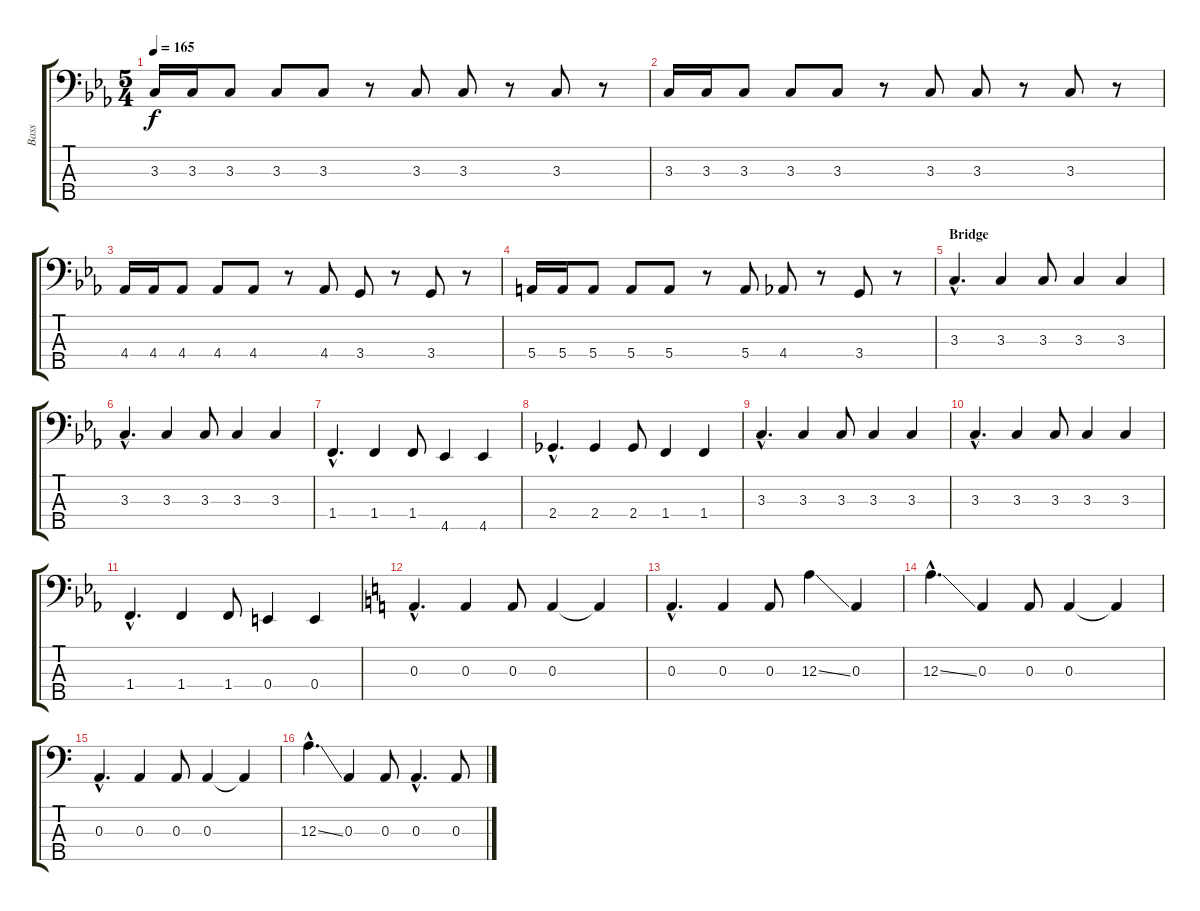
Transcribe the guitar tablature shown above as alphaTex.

\track ("Bass" "Bass") {instrument electricbassfinger}
\staff {score tabs}
\tuning (G2 D2 A1 E1 B0) {hide}
\ts (5 4)
\tempo 165
\clef f4
\ks eb
3.3.16{dy f} 3.3.16 3.3.8 3.3.8 3.3.8 r.8 3.3.8 3.3.8 r.8 3.3.8 r.8 |
3.3.16 3.3.16 3.3.8 3.3.8 3.3.8 r.8 3.3.8 3.3.8 r.8 3.3.8 r.8 |
4.4.16 4.4.16 4.4.8 4.4.8 4.4.8 r.8 4.4.8 3.4.8 r.8 3.4.8 r.8 |
5.4.16 5.4.16 5.4.8 5.4.8 5.4.8 r.8 5.4.8 4.4.8 r.8 3.4.8 r.8 |
\section ("" "Bridge")
3.3{hac}.4{d} 3.3.4 3.3.8 3.3.4 3.3.4 |
3.3{hac}.4{d} 3.3.4 3.3.8 3.3.4 3.3.4 |
1.4{hac}.4{d} 1.4.4 1.4.8 4.5.4 4.5.4 |
2.4{hac}.4{d} 2.4.4 2.4.8 1.4.4 1.4.4 |
3.3{hac}.4{d} 3.3.4 3.3.8 3.3.4 3.3.4 |
3.3{hac}.4{d} 3.3.4 3.3.8 3.3.4 3.3.4 |
1.4{hac}.4{d} 1.4.4 1.4.8 0.4.4 0.4.4 |
\ks c
0.3{hac}.4{d} 0.3.4 0.3.8 0.3.4 0.3{t}.4 |
0.3{hac}.4{d} 0.3.4 0.3.8 12.3{ss}.4 0.3.4 |
12.3{ss hac}.4{d} 0.3.4 0.3.8 0.3.4 0.3{t}.4 |
0.3{hac}.4{d} 0.3.4 0.3.8 0.3.4 0.3{t}.4 |
12.3{ss hac}.4{d} 0.3.4 0.3.8 0.3{hac}.4{d} 0.3.8
